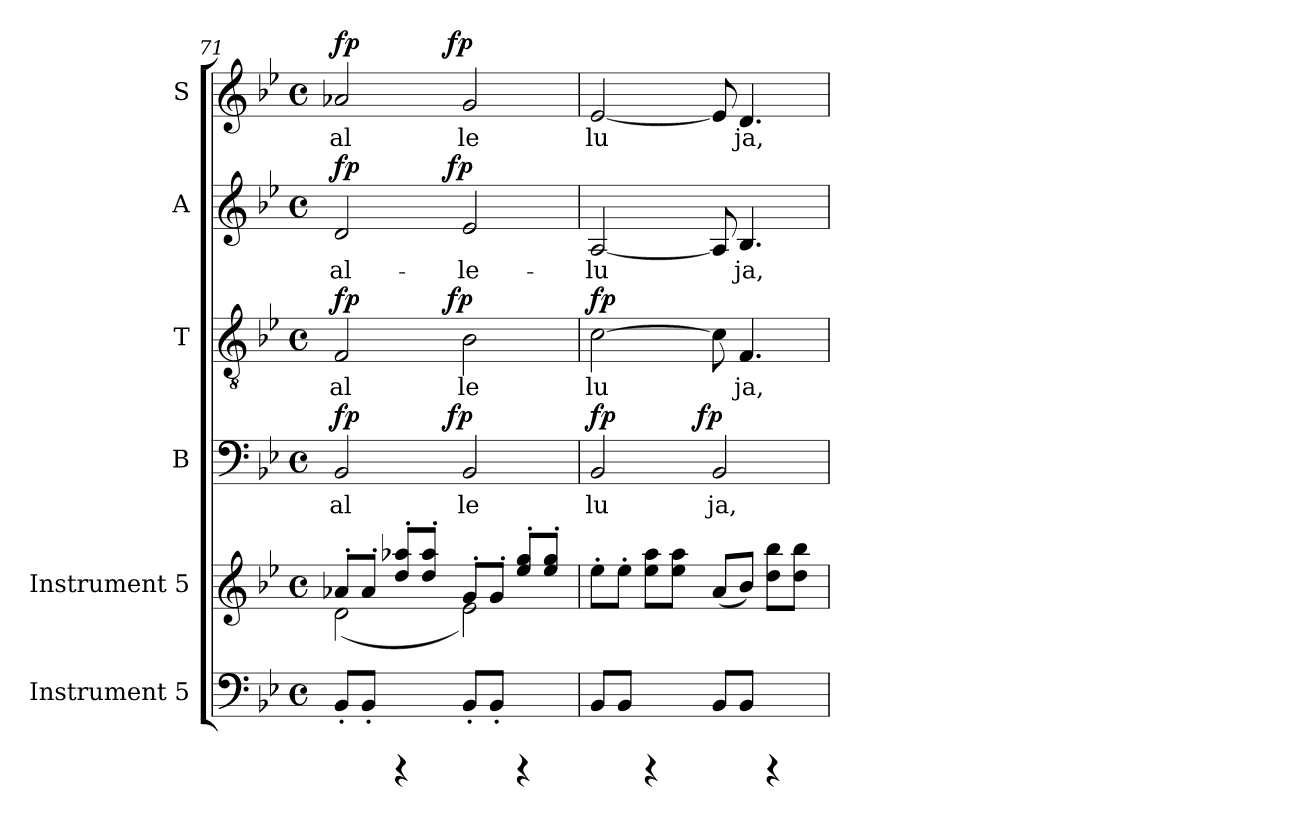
**kern	**kern	**kern	**text	**dynam	**kern	**text	**dynam	**kern	**text	**dynam	**kern	**text	**dynam
*part6	*part5	*part4	*part4	*part4	*part3	*part3	*part3	*part2	*part2	*part2	*part1	*part1	*part1
*staff6	*staff5	*staff4	*staff4	*staff4	*staff3	*staff3	*staff3	*staff2	*staff2	*staff2	*staff1	*staff1	*staff1
*I"Instrument 5	*I"Instrument 5	*I"B	*	*	*I"T	*	*	*I"A	*	*	*I"S	*	*
*	*	*I'B	*	*	*I'T	*	*	*I'A	*	*	*I'S	*	*
!!LO:PB:g=z
*clefF4	*clefG2	*clefF4	*	*	*clefGv2	*	*	*clefG2	*	*	*clefG2	*	*
*k[b-e-]	*k[b-e-]	*k[b-e-]	*	*	*k[b-e-]	*	*	*k[b-e-]	*	*	*k[b-e-]	*	*
*B-:	*B-:	*B-:	*	*	*B-:	*	*	*B-:	*	*	*B-:	*	*
*M4/4	*M4/4	*M4/4	*	*	*M4/4	*	*	*M4/4	*	*	*M4/4	*	*
*met(c)	*met(c)	*met(c)	*	*	*met(c)	*	*	*met(c)	*	*	*met(c)	*	*
=71	=71	=71	=71	=71	=71	=71	=71	=71	=71	=71	=71	=71	=71
*	*^	*	*	*	*	*	*	*	*	*	*	*	*
!	!	!	!	!LO:LY:b:cj	!LO:DY:a	!	!LO:LY:b:cj	!LO:DY:a	!	!LO:LY:b:cj	!LO:DY:a	!	!LO:LY:b:cj	!LO:DY:a
*	*	*	*^	*	*	*^	*	*	*^	*	*	*^	*	*
8BB-'</L	8a-X'</L	(<2d\	2BB-/	4ryy	al	fp	2F/	4ryy	al	fp	2d/	4ryy	al-	fp	2a-X/	4ryy	al	fp
8BB-'</J	8a-'</J	.	.	.	.	.	.	.	.	.	.	.	.	.	.	.	.	.
4rCCC	8aa-X/'< 8dd/'<L	.	.	8ryy	.	.	.	8ryy	.	.	.	8ryy	.	.	.	8ryy	.	.
.	8aa-/'< 8dd/'<J	.	.	16ryy	.	.	.	16ryy	.	.	.	16ryy	.	.	.	16ryy	.	.
.	.	.	.	64ryy	.	.	.	64ryy	.	.	.	64ryy	.	.	.	64ryy	.	.
!	!	!	!	!	!	!LO:DY:a	!	!	!	!LO:DY:a	!	!	!	!LO:DY:a	!	!	!	!LO:DY:a
.	.	.	.	2ryy	.	fp	.	2ryy	.	fp	.	2ryy	.	fp	.	2ryy	.	fp
!	!	!	!	!	!LO:LY:b:cj	!	!	!	!LO:LY:b:cj	!	!	!	!LO:LY:b:cj	!	!	!	!LO:LY:b:cj	!
8BB-'</L	8g'>/L	2e-\)	2BB-/	.	le	.	2B-\	.	le	.	2e-/	.	-le-	.	2g/	.	le	.
8BB-'</J	8g'</J	.	.	.	.	.	.	.	.	.	.	.	.	.	.	.	.	.
4rCCC	8ee-/'< 8gg/'<L	.	.	.	.	.	.	.	.	.	.	.	.	.	.	.	.	.
.	8gg/'< 8ee-/'<J	.	.	.	.	.	.	.	.	.	.	.	.	.	.	.	.	.
.	.	.	.	32.ryy	.	.	.	32.ryy	.	.	.	32.ryy	.	.	.	32.ryy	.	.
=72	=72	=72	=72	=72	=72	=72	=72	=72	=72	=72	=72	=72	=72	=72	=72	=72	=72	=72
!	!	!	!	!	!LO:LY:b:cj	!LO:DY:a	!	!	!LO:LY:b:cj	!LO:DY:a	!	!	!LO:LY:b:cj	!	!	!	!LO:LY:b:cj	!LO:DY:a
!	!	!	!	!	!	!	!	!	!	!	!	!	!	!	!	!	!	!LO:DY:n=1:b
*	*	*	*	*	*	*	*v	*v	*	*	*	*	*	*	*v	*v	*	*
*	*v	*v	*	*	*	*	*	*	*	*v	*v	*	*	*	*	*
8BB-/L	8ee-'>\L	2BB-/	4ryy	lu	fp	[>2c\	lu	fp	[<2A/	-lu-	.	[<2e-/	lu	fp fp
8BB-/J	8ee-'>\J	.	.	.	.	.	.	.	.	.	.	.	.	.
4rCCC	8ee-\ 8aa\L	.	8ryy	.	.	.	.	.	.	.	.	.	.	.
.	8ee-\ 8aa\J	.	16ryy	.	.	.	.	.	.	.	.	.	.	.
.	.	.	64ryy	.	.	.	.	.	.	.	.	.	.	.
!	!	!	!	!	!LO:DY:a	!	!	!	!	!	!	!	!	!
.	.	.	2ryy	.	fp	.	.	.	.	.	.	.	.	.
!	!	!	!	!LO:LY:b:cj	!	!	!LO:LY:b:cj	!	!	!LO:LY:b:cj	!	!	!LO:LY:b:cj	!
8BB-/L	(<8a/L	2BB-/	.	ja,	.	8c\]	.	.	8A/]	--	.	8e-/]	.	.
!	!	!	!	!	!	!	!LO:LY:b:cj	!	!	!LO:LY:b:cj	!	!	!LO:LY:b:cj	!
8BB-/J	8b-/J)	.	.	.	.	4.F/	ja,	.	4.B-/	-ja,	.	4.d/	ja,	.
4rCCC	8bb-\ 8dd\L	.	.	.	.	.	.	.	.	.	.	.	.	.
.	8bb-\ 8dd\J	.	.	.	.	.	.	.	.	.	.	.	.	.
.	.	.	32.ryy	.	.	.	.	.	.	.	.	.	.	.
*	*	*v	*v	*	*	*	*	*	*	*	*	*	*	*
=	=	=	=	=	=	=	=	=	=	=	=	=	=
*-	*-	*-	*-	*-	*-	*-	*-	*-	*-	*-	*-	*-	*-
